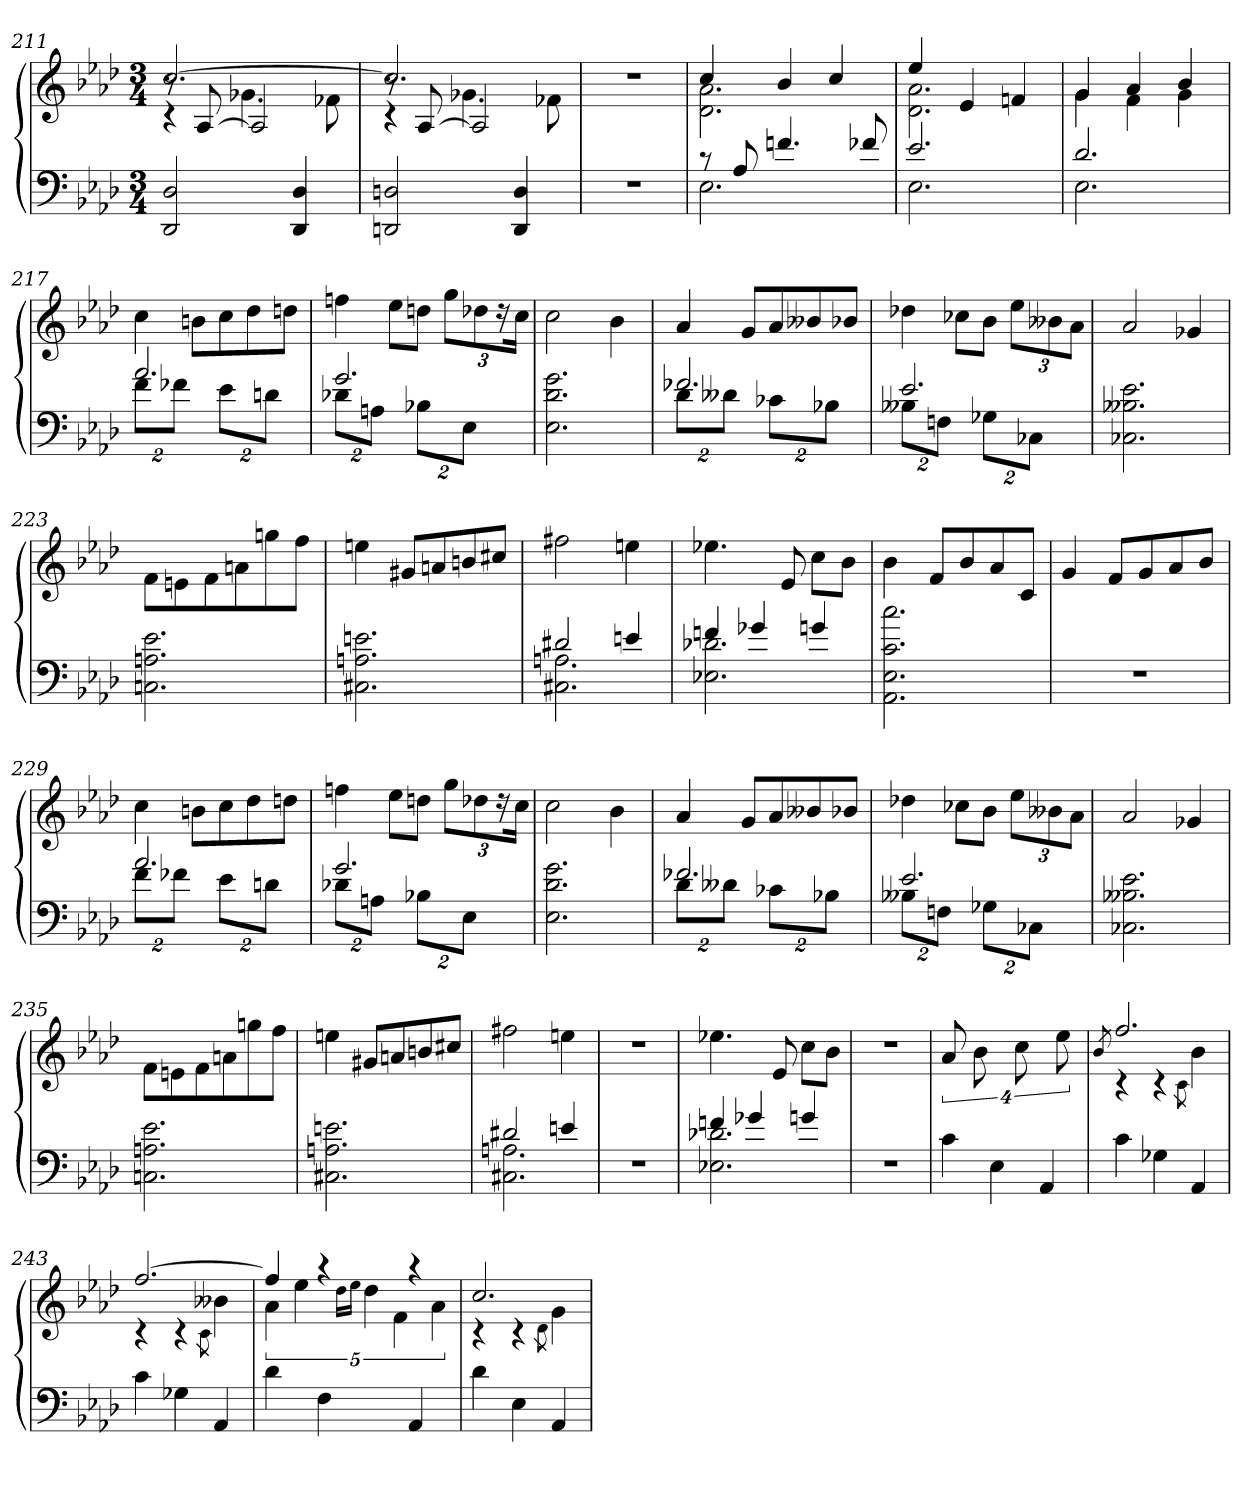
**kern	**kern
*part1	*part1
*staff2	*staff1
*clefF4	*clefG2
*k[b-e-a-d-]	*k[b-e-a-d-]
*M3/4	*M3/4
=211	=211
*	*^
*	*	*^
2DD- 2D-	[2.cc	4rc	8r
.	.	.	[8A-/
.	.	4.g-X	2A-/]
4DD- 4D-	.	.	.
.	.	8f-X	.
=212	=212	=212	=212
2DDn 2Dn	2.cc]	4rc	8r
.	.	.	[8A-/
.	.	4.g-X	2A-/]
4DD 4D	.	.	.
.	.	8f-X	.
*	*v	*v	*v
=213	=213
2.r	2.r
=214	=214
*^	*^
8rc	2.E-	4cc	2.d- 2.a-
8A-	.	.	.
4.fn	.	4b-	.
.	.	4cc	.
8f-X	.	.	.
=215	=215	=215	=215
2.e-	2.E-	4ee-	2.d- 2.a-
.	.	4e-	.
.	.	4fn	.
=216	=216	=216	=216
2.d-	2.E-	4g	4g
.	.	4a-	4f
.	.	4b-	4g
*	*	*v	*v
=217	=217	=217
2.a-	16%3f\L	4cc
.	16%3f-X\J	.
.	.	8bnL
.	16%3e-\L	8cc
.	.	8dd-
.	16%3dn\J	.
.	.	8ddnJ
=218	=218	=218
2.g	16%3d-X\L	4ffn
.	16%3An\J	.
.	.	8ee-L
.	16%3B-X\L	8ddnJ
.	.	12ggL
.	16%3E-\J	.
.	.	12dd-X
.	.	24r
.	.	24ccJk
*v	*v	*
=219	=219
2.E- 2.d- 2.g	2cc
.	4b-
=220	=220
*^	*
2.f-X	16%3d-\L	4a-
.	16%3d--X\J	.
.	.	8gL
.	16%3c-X\L	8a-
.	.	8b--X
.	16%3B-X\J	.
.	.	8b-XJ
=221	=221	=221
2.e-	16%3B--X\L	4dd-X
.	16%3Fn\J	.
.	.	8cc-XL
.	16%3G-X\L	8b-J
.	.	12ee-L
.	16%3C-X\J	.
.	.	12b--X
.	.	12a-J
*v	*v	*
=222	=222
2.C-X 2.B--X 2.e-	2a-
.	4g-X
=223	=223
2.Cn 2.An 2.e-	8fL
.	8en
.	8f
.	8an
.	8ggn
.	8ffJ
=224	=224
2.C#X 2.An 2.en	4een
.	8g#XL
.	8an
.	8bn
.	8cc#XJ
=225	=225
*^	*
2d#X	2.C#X 2.An	2ff#X
4en	.	4een
=226	=226	=226
4fn	2.E-X 2.d-X	4.ee-X
4g-X	.	.
.	.	8e-
4gn	.	8ccL
.	.	8b-J
*v	*v	*
=227	=227
2.AA- 2.E- 2.c 2.cc	4b-
.	8fL
.	8b-
.	8a-
.	8cJ
=228	=228
2.r	4g
.	8fL
.	8g
.	8a-
.	8b-J
=229	=229
*^	*
2.a-	16%3f\L	4cc
.	16%3f-X\J	.
.	.	8bnL
.	16%3e-\L	8cc
.	.	8dd-
.	16%3dn\J	.
.	.	8ddnJ
=230	=230	=230
2.g	16%3d-X\L	4ffn
.	16%3An\J	.
.	.	8ee-L
.	16%3B-X\L	8ddnJ
.	.	12ggL
.	16%3E-\J	.
.	.	12dd-X
.	.	24r
.	.	24ccJk
*v	*v	*
=231	=231
2.E- 2.d- 2.g	2cc
.	4b-
=232	=232
*^	*
2.f-X	16%3d-\L	4a-
.	16%3d--X\J	.
.	.	8gL
.	16%3c-X\L	8a-
.	.	8b--X
.	16%3B-X\J	.
.	.	8b-XJ
=233	=233	=233
2.e-	16%3B--X\L	4dd-X
.	16%3Fn\J	.
.	.	8cc-XL
.	16%3G-X\L	8b-J
.	.	12ee-L
.	16%3C-X\J	.
.	.	12b--X
.	.	12a-J
*v	*v	*
=234	=234
2.C-X 2.B--X 2.e-	2a-
.	4g-X
=235	=235
2.Cn 2.An 2.e-	8fL
.	8en
.	8f
.	8an
.	8ggn
.	8ffJ
=236	=236
2.C#X 2.An 2.en	4een
.	8g#XL
.	8an
.	8bn
.	8cc#XJ
=237	=237
*^	*
2d#X	2.C#X 2.An	2ff#X
4en	.	4een
*v	*v	*
=238	=238
2.r	2.r
=239	=239
*^	*
4fn	2.E-X 2.d-X	4.ee-X
4g-X	.	.
.	.	8e-
4gn	.	8ccL
.	.	8b-J
*v	*v	*
=240	=240
2.r	2.r
=241	=241
4c	16%3a-
.	16%3b-
4E-	.
.	16%3cc
4AA-	.
.	16%3ee-
=242	=242
.	8qb-/
*	*^
4c	2.ff	4rc
4G-X	.	4rc
.	.	8qc\
4AA-	.	4b-
=243	=243	=243
4c	[2.ff	4rc
4G-X	.	4rc
.	.	8qc\
4AA-	.	4b--X
=244	=244	=244
4d-	4ff]	20%3a-
.	.	20%3ee-
4F	4raa	.
.	.	16qqdd-\LL
.	.	16qqee-\JJ
.	.	20%3dd-
.	.	20%3f
4AA-	4raa	.
.	.	20%3a-
=245	=245	=245
4d-	2.cc	4rc
4E-	.	4rc
.	.	8qd-\
4AA-	.	4g
*	*v	*v
=	=
*-	*-
